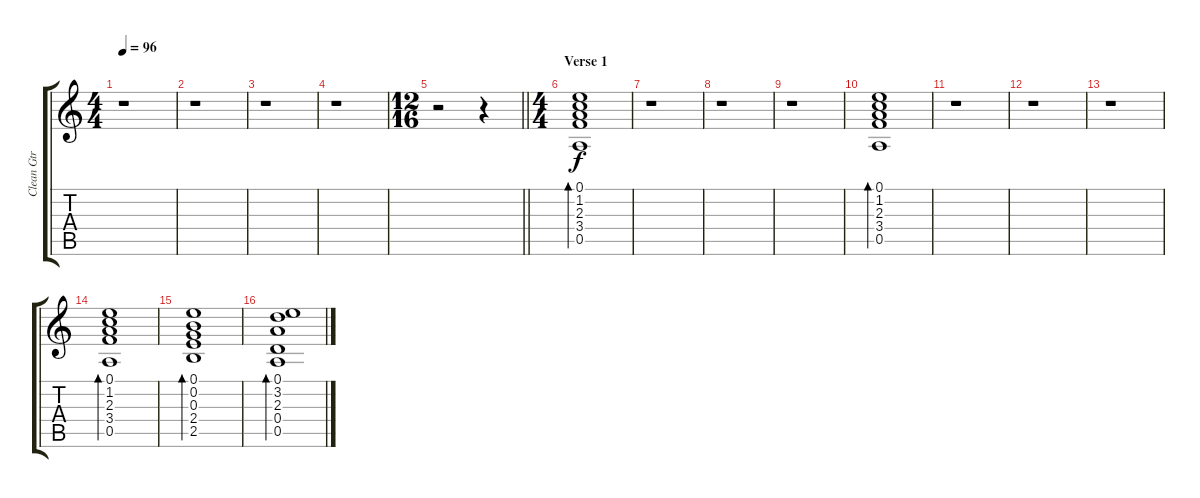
\track ("Clean Gtr " "Clean Gtr ") {instrument electricguitarclean}
\staff {score tabs}
\tuning (E4 B3 G3 D3 A2 D2) {hide}
\ts (4 4)
\tempo 96
\clef g2
\ks c
r.1{dy f} |
r.1 |
r.1 |
r.1 |
\ts (12 16)
\barLineRight lightlight
r.2 r.4 |
\ts (4 4)
\section ("" "Verse 1")
(0.1 1.2 2.3 3.4 0.5).1{bd 120} |
r.1 |
r.1 |
r.1 |
(0.1 1.2 2.3 3.4 0.5).1{bd 240} |
r.1 |
r.1 |
r.1 |
(0.1 1.2 2.3 3.4 0.5).1{bd 120} |
(0.1 0.2 0.3 2.4 2.5).1{bd 120} |
(0.1 3.2 2.3 0.4 0.5).1{bd 120}
